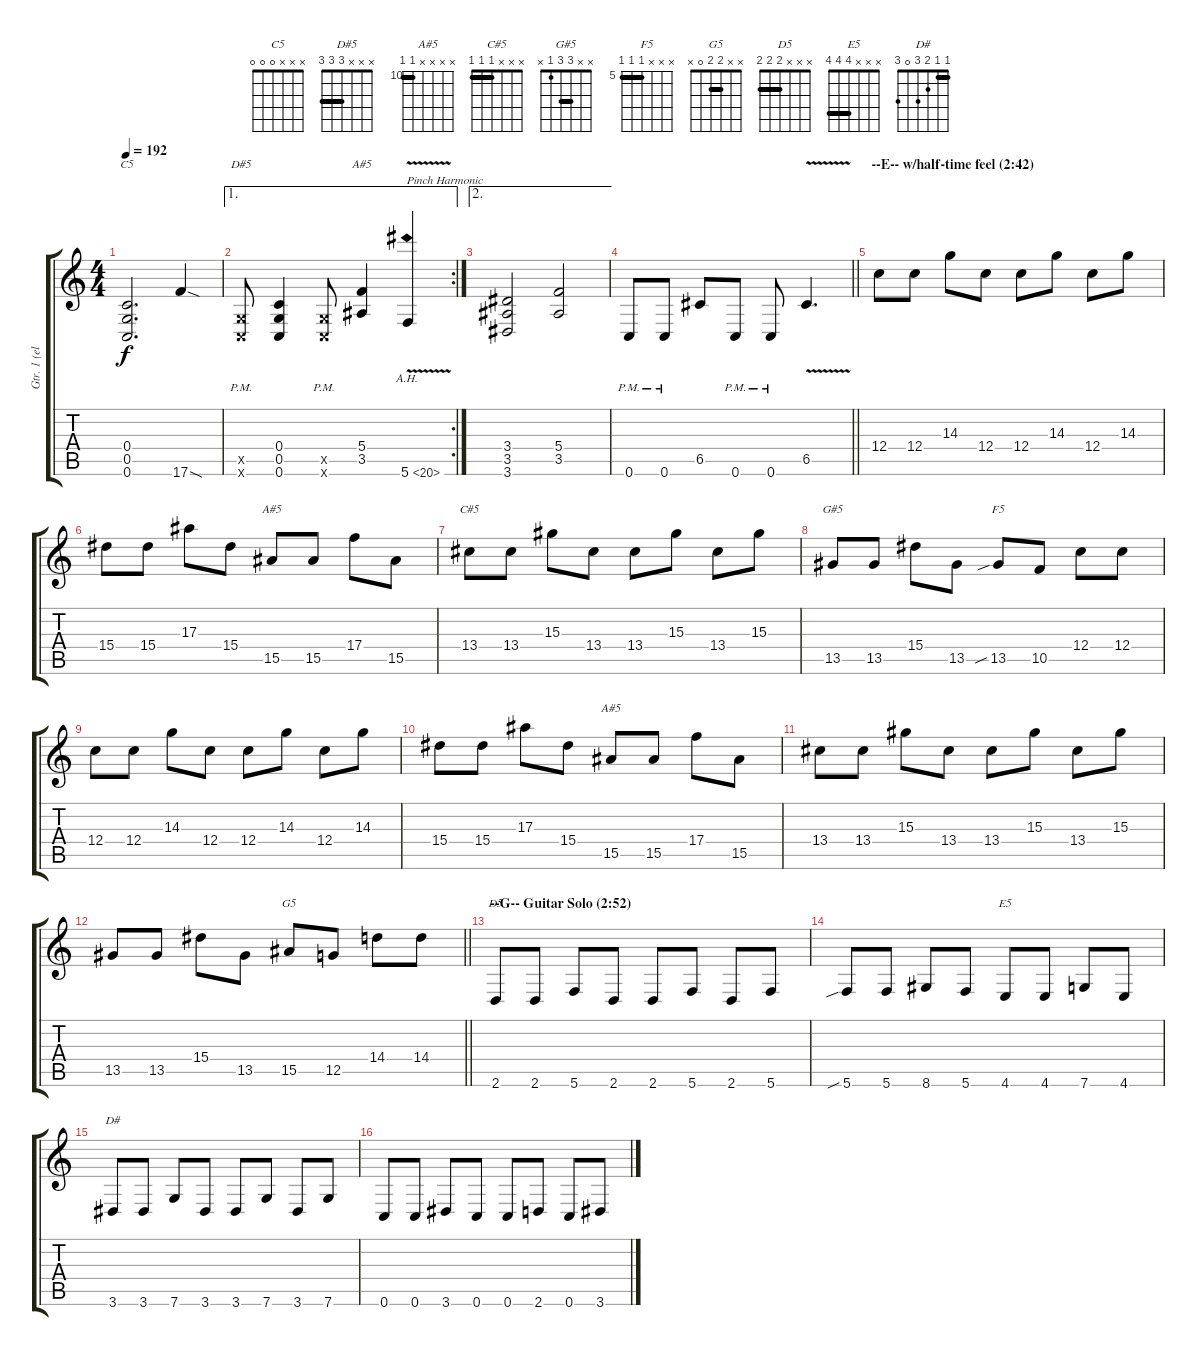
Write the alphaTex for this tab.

\track ("Gtr. 1 (elec. w/dist.) [Alexi Laiho]" "Gtr. 1 (el") {instrument distortionguitar}
\staff {score tabs}
\tuning (D4 A3 F3 C3 G2 C2) {hide}
\chord ("C5" x x x 0 0 0)
\chord ("D#5" x x x 3 3 3) {barre 3}
\chord ("A#5" x x x 5 3 x)
\chord ("A#5" x x 5 5 3 x) {barre 5}
\chord ("C#5" x x x 1 1 1) {barre 1}
\chord ("G#5" x x 3 3 1 x) {barre 3}
\chord ("F5" x x x 5 5 5) {firstfret 5 barre 5}
\chord ("A#5" x x x x 10 10) {firstfret 10 barre 10}
\chord ("G5" x x 2 2 0 x) {barre 2}
\chord ("D5" x x x 2 2 2) {barre 2}
\chord ("E5" x x x 4 4 4) {barre 4}
\chord ("D#" 1 1 2 3 0 3) {barre 1}
\ts (4 4)
\tempo 192
\clef g2
\ks c
(0.4 0.5 0.6).2{d ch "C5" dy f} 17.6{sod}.4 |
\ae 1
\rc 2
(0.5{pm x} 0.6{pm x}).8{ch "D#5"} (0.4 0.5 0.6).4 (0.5{pm x} 0.6{pm x}).8 (5.4 3.5).4{ch "A#5"} 5.6{ah 15 v}.4{txt "Pinch Harmonic"} |
\ae 2
(3.4 3.5 3.6).2 (5.4 3.5).2 |
\barLineRight lightlight
0.6{pm}.8 0.6{pm}.8 6.5.8 0.6{pm}.8 0.6{pm}.8 6.5{v}.4{d} |
\section ("" "--E-- w/half-time feel (2:42)")
12.4.8 12.4.8 14.3.8 12.4.8 12.4.8 14.3.8 12.4.8 14.3.8 |
15.4.8 15.4.8 17.3.8 15.4.8 15.5.8{ch "A#5"} 15.5.8 17.4.8 15.5.8 |
13.4.8{ch "C#5"} 13.4.8 15.3.8 13.4.8 13.4.8 15.3.8 13.4.8 15.3.8 |
13.5.8{ch "G#5"} 13.5.8 15.4.8 13.5.8 13.5{sib}.8{ch "F5"} 10.5.8 12.4.8 12.4.8 |
12.4.8 12.4.8 14.3.8 12.4.8 12.4.8 14.3.8 12.4.8 14.3.8 |
15.4.8 15.4.8 17.3.8 15.4.8 15.5.8{ch "A#5"} 15.5.8 17.4.8 15.5.8 |
13.4.8 13.4.8 15.3.8 13.4.8 13.4.8 15.3.8 13.4.8 15.3.8 |
\barLineRight lightlight
13.5.8 13.5.8 15.4.8 13.5.8 15.5.8{ch "G5"} 12.5.8 14.4.8 14.4.8 |
\section ("" "--G-- Guitar Solo (2:52)")
2.6.8{ch "D5"} 2.6.8 5.6.8 2.6.8 2.6.8 5.6.8 2.6.8 5.6.8 |
5.6{sib}.8 5.6.8 8.6.8 5.6.8 4.6.8{ch "E5"} 4.6.8 7.6.8 4.6.8 |
3.6.8{ch "D#"} 3.6.8 7.6.8 3.6.8 3.6.8 7.6.8 3.6.8 7.6.8 |
0.6.8 0.6.8 3.6.8 0.6.8 0.6.8 2.6.8 0.6.8 3.6.8
